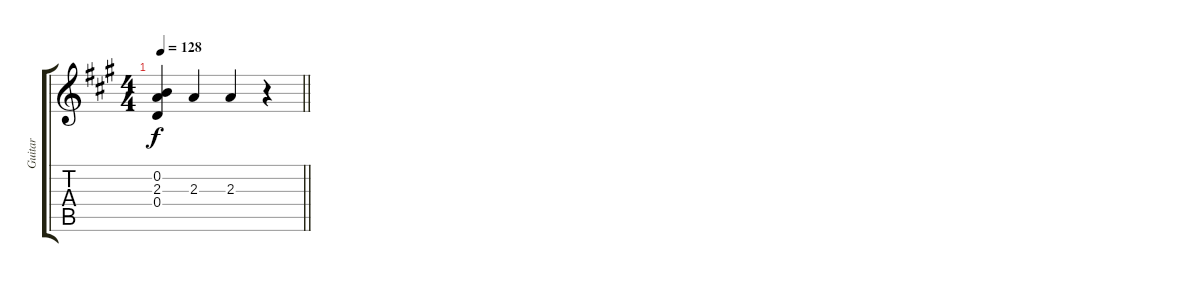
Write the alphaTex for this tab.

\track ("Guitar" "Guitar") {instrument acousticguitarnylon}
\staff {score tabs}
\tuning (E4 B3 G3 D3 A2 E2) {hide}
\ts (4 4)
\tempo 128
\clef g2
\barLineRight lightlight
\ks f#minor
(0.2{t} 2.3{t} 0.4{t}).4{dy f} 2.3.4 2.3.4 r.4
